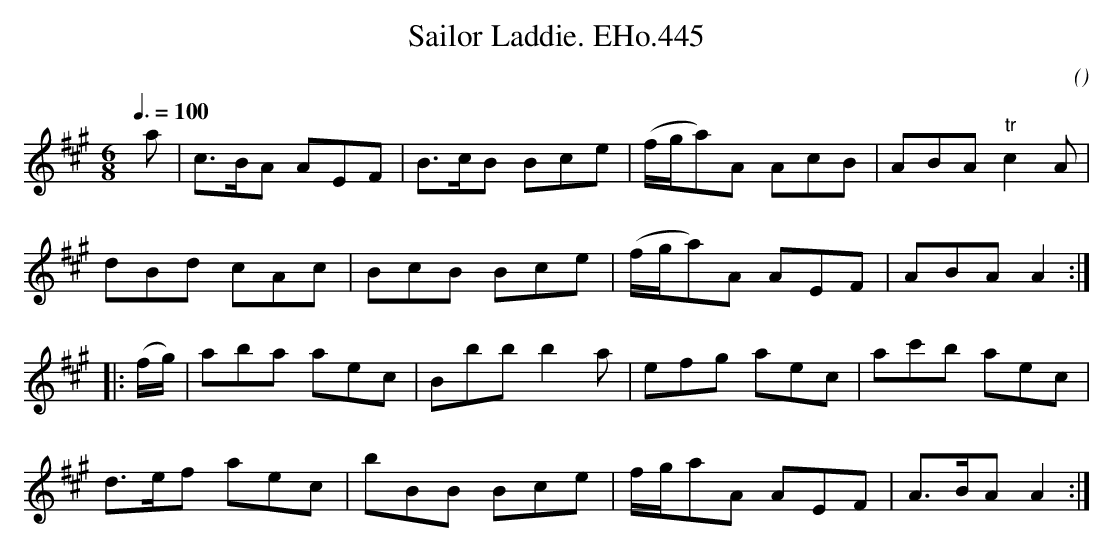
X:1
T:Sailor Laddie. EHo.445
M:6/8
L:1/8
Q:3/8=100
C:
O:
K:A
ya | c>BA AEF | B>cB Bce | (f/g/a)A AcB | ABA "tr"c2A |
dBd cAc | BcB Bce | (f/g/a)A AEF | ABA A2 :|
|: (f/g/) | aba aec | Bbb b2a | efg aec | ac'b aec |
d>ef aec | bBB Bce | f/g/aA AEF | A>BA A2 :|
